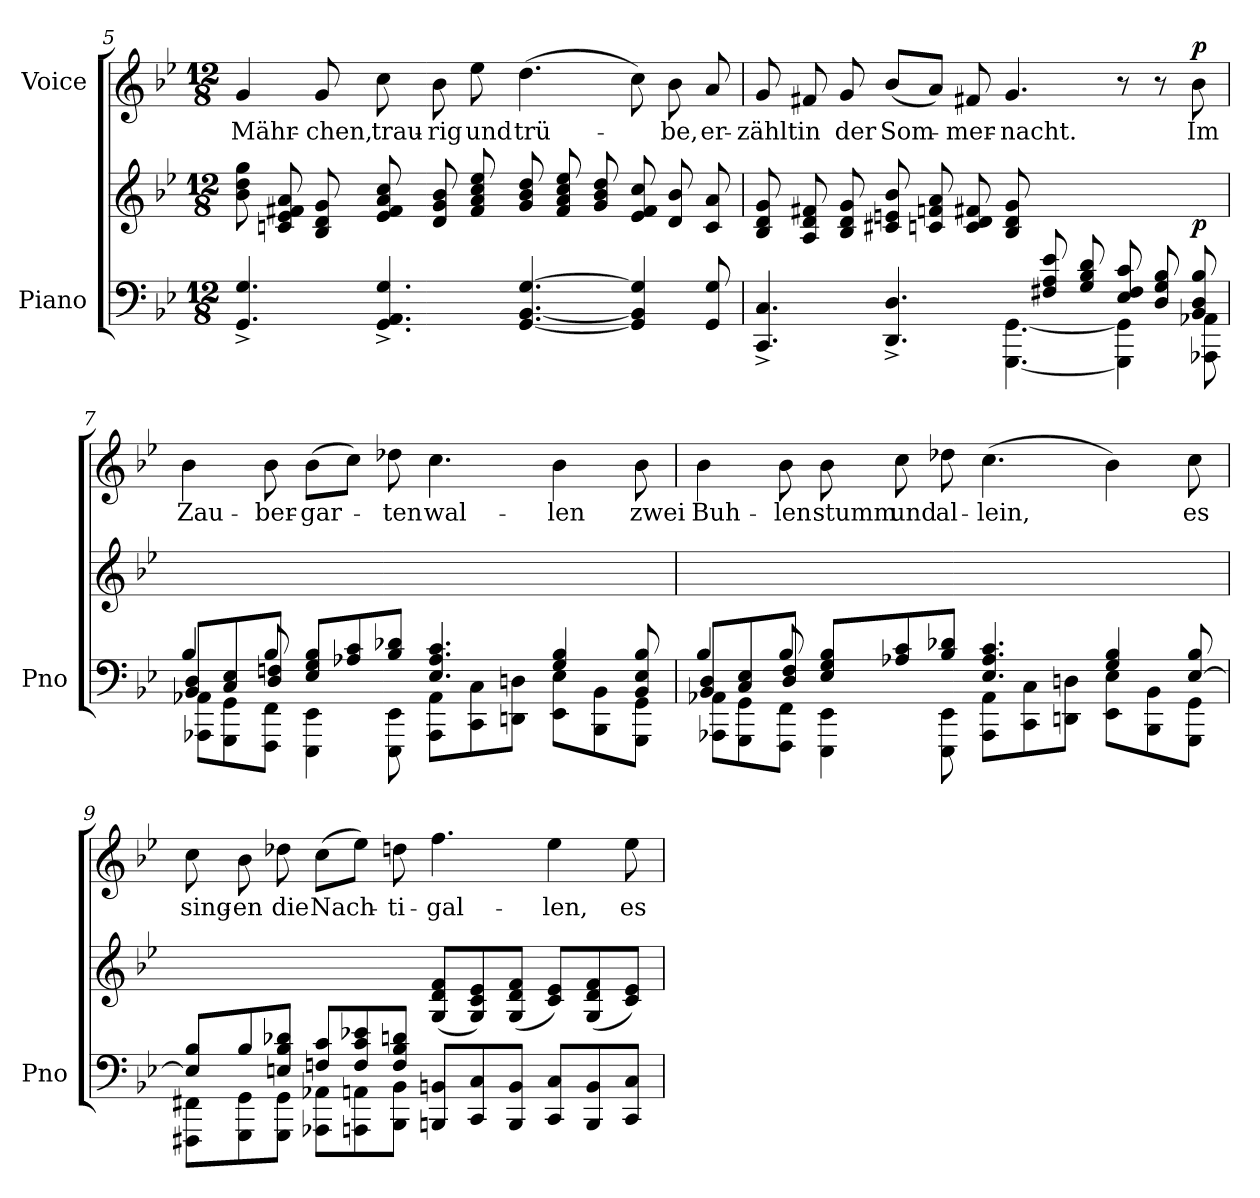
**kern	**kern	**dynam	**kern	**text	**dynam
*part2	*part2	*part2	*part1	*part1	*part1
*staff3	*staff2	*staff2/3	*staff1	*staff1	*staff1
*I"Piano	*	*	*I"Voice	*	*
*I'Pno	*	*	*	*	*
*clefF4	*clefG2	*	*clefG2	*	*
*k[b-e-]	*k[b-e-]	*	*k[b-e-]	*	*
*M12/8	*M12/8	*	*M12/8	*	*
=5	=5	=5	=5	=5	=5
!	!	!	!	!LO:LY:b	!
4.GG/^> 4.G/^>	8b-\ 8dd\ 8gg\	.	4g/	Mähr-	.
.	8cn/ 8e-/ 8f#X/ 8a/	.	.	.	.
!	!	!	!	!LO:LY:b	!
.	8B-/ 8d/ 8g/	.	8g/	-chen,	.
!	!	!	!	!LO:LY:b	!
4.GG/^> 4.AA/^> 4.G/^>	8e-/ 8f#/ 8a/ 8cc/	.	8cc\	trau-	.
!	!	!	!	!LO:LY:b	!
.	8d/ 8g/ 8b-/	.	8b-\	-rig	.
!	!	!	!	!LO:LY:b	!
.	8f#/ 8a/ 8cc/ 8ee-/	.	8ee-\	und	.
!	!	!	!	!LO:LY:b	!
[4.GG/ [4.BB-/ [4.G/	8g/ 8b-/ 8dd/	.	(4.dd\	trü-	.
.	8f#/ 8a/ 8cc/ 8ee-/	.	.	.	.
.	8g/ 8b-/ 8dd/	.	.	.	.
4GG/] 4BB-/] 4G/]	8e-/ 8f#/ 8cc/	.	8cc\)	.	.
!	!	!	!	!LO:LY:b	!
.	8d/ 8b-/	.	8b-\	-be,	.
!	!	!	!	!LO:LY:b	!
8GG/ 8G/	8c/ 8a/	.	8a/	er-	.
!!LO:LB:g=z
=6	=6	=6	=6	=6	=6
*^	*	*	*	*	*
!	!	!	!	!	!LO:LY:b	!
2..ryy	4.CC/^> 4.C/^>	8B-/ 8d/ 8g/	.	8g/	-zählt	.
!	!	!	!	!	!LO:LY:b	!
.	.	8A/ 8d/ 8f#X/	.	8f#X/	in	.
!	!	!	!	!	!LO:LY:b	!
.	.	8B-/ 8d/ 8g/	.	8g/	der	.
!	!	!	!	!	!LO:LY:b	!
.	4.DD/^> 4.D/^>	8c#X/ 8en/ 8b-/	.	(8b-/L	Som-	.
.	.	8cn/ 8fn/ 8a/	.	8a/J)	.	.
!	!	!	!	!	!LO:LY:b	!
.	.	8c/ 8d/ 8f#X/	.	8f#X/	-mer-	.
!	!	!	!	!	!LO:LY:b	!
.	[4.GGG\ [<4.GG\	8B-/ 8d/ 8g/	.	4.g/	-nacht.	.
8F#X/ 8A/ 8e-/	.	2ryy	.	.	.	.
8G/ 8B-/ 8d/	.	.	.	.	.	.
8E-/ 8F#/ 8c/	4GGG\] 4GG\]	.	.	8r	.	.
8D/ 8G/ 8B-/	.	.	.	8r	.	.
!	!	!	!LO:DY:b	!	!LO:LY:b	!LO:DY:a
8BB-/ 8D/ 8B-/	8AAA-X\ 8AA-X\	8ryy	p	8b-\	Im	p
=7	=7	=7	=7	=7	=7	=7
*	*^	*	*	*	*	*
!	!	!	!	!	!	!LO:LY:b	!
4B-/	8BB-/ 8D/L	8AAA-X\ 8AA-X\L	4.ryy	.	4b-\	Zau-	.
.	8C/ 8E-/	8GGG\ 8GG\	.	.	.	.	.
!	!	!	!	!	!	!LO:LY:b	!
8B-/	8D/ 8Fn/J	8FFF\ 8FF\J	.	.	8b-\	-ber-	.
!	!	!	!	!	!	!LO:LY:b	!
8E-/ 8G/ 8B-/L	1ryy	4EEE-\ 4EE-\	4ryy	.	(8b-\L	-gar-	.
8A-X/ 8c/	.	.	.	.	8cc\J)	.	.
!	!	!	!	!	!	!LO:LY:b	!
8B-/ 8d-X/J	.	8EEE-\ 8EE-\	8ryy	.	8dd-X\	-ten	.
!	!	!	!	!	!	!LO:LY:b	!
4.E-/ 4.A-/ 4.c/	.	8AAA-\ 8AA-\L	4ryy	.	4.cc\	wal-	.
.	.	8CC\ 8C\	.	.	.	.	.
.	.	8DDn\ 8Dn\J	8ryy	.	.	.	.
!	!	!	!	!	!	!LO:LY:b	!
4G/ 4B-/	.	8EE-\ 8E-\L	4ryy	.	4b-\	-len	.
.	.	8BBB-\ 8BB-\	.	.	.	.	.
!	!	!	!	!	!	!LO:LY:b	!
8BB-/ 8E-/ 8B-/	8ryy	8GGG\ 8GG\J	8ryy	.	8b-\	zwei	.
=8	=8	=8	=8	=8	=8	=8	=8
!	!	!	!	!	!	!LO:LY:b	!
4B-/	8BB-/ 8D/L	8AAA-X\ 8AA-X\L	4.ryy	.	4b-\	Buh-	.
.	8C/ 8E-/	8GGG\ 8GG\	.	.	.	.	.
!	!	!	!	!	!	!LO:LY:b	!
8B-/	8D/ 8F/J	8FFF\ 8FF\J	.	.	8b-\	-len	.
!	!	!	!	!	!	!LO:LY:b	!
8E-/ 8G/ 8B-/L	1ryy	4EEE-\ 4EE-\	4ryy	.	8b-\	stumm	.
!	!	!	!	!	!	!LO:LY:b	!
8A-X/ 8c/	.	.	.	.	8cc\	und	.
!	!	!	!	!	!	!LO:LY:b	!
8B-/ 8d-X/J	.	8EEE-\ 8EE-\	8ryy	.	8dd-X\	al-	.
!	!	!	!	!	!	!LO:LY:b	!
4.E-/ 4.A-/ 4.c/	.	8AAA-\ 8AA-\L	4ryy	.	(4.cc\	-lein,	.
.	.	8CC\ 8C\	.	.	.	.	.
.	.	8DDn\ 8Dn\J	8ryy	.	.	.	.
4G/ 4B-/	.	8EE-\ 8E-\L	4ryy	.	4b-\)	.	.
.	.	8BBB-\ 8BB-\	.	.	.	.	.
!	!	!	!	!	!	!LO:LY:b	!
[>8E-/ 8B-/	8ryy	8GGG\ 8GG\J	8ryy	.	8cc\	es	.
!!LO:PB:g=z
=9	=9	=9	=9	=9	=9	=9	=9
!	!	!	!	!	!	!LO:LY:b	!
*	*v	*v	*	*	*	*	*
8E-/] 8B-/L	8FFF#X\ 8FF#X\L	2.ryy	.	8cc\	sing-	.
!	!	!	!	!	!LO:LY:b	!
8B-/	8GGG\ 8GG\	.	.	8b-\	-en	.
!	!	!	!	!	!LO:LY:b	!
8En/ 8B-/ 8d-X/J	8GGG\ 8GG\J	.	.	8dd-X\	die	.
!	!	!	!	!	!LO:LY:b	!
8Fn/ 8c/L	8AAA-X\ 8AA-X\L	.	.	(8cc\L	Nach-	.
8F/ 8c/ 8e-X/	8AAAn\ 8AAn\	.	.	8ee-\J)	.	.
!	!	!	!	!	!LO:LY:b	!
8F/ 8B-/ 8dn/J	8BBB-\ 8BB-\J	.	.	8ddn\	-ti-	.
!	!	!	!	!	!LO:LY:b	!
2.ryy	8BBBn/ 8BBn/L	(>8G/ 8d/ 8f/L	.	4.ff\	-gal-	.
.	8CC/ 8C/	8G/ 8c/ 8e-/)	.	.	.	.
.	8BBB/ 8BB/J	(>8G/ 8d/ 8f/J	.	.	.	.
!	!	!	!	!	!LO:LY:b	!
.	8CC/ 8C/L	8c/ 8e-/L)	.	4ee-\	-len,	.
.	8BBB/ 8BB/	(>8G/ 8d/ 8f/	.	.	.	.
!	!	!	!	!	!LO:LY:b	!
.	8CC/ 8C/J	8c/ 8e-/J)	.	8ee-\	es	.
*v	*v	*	*	*	*	*
=	=	=	=	=	=
*-	*-	*-	*-	*-	*-
